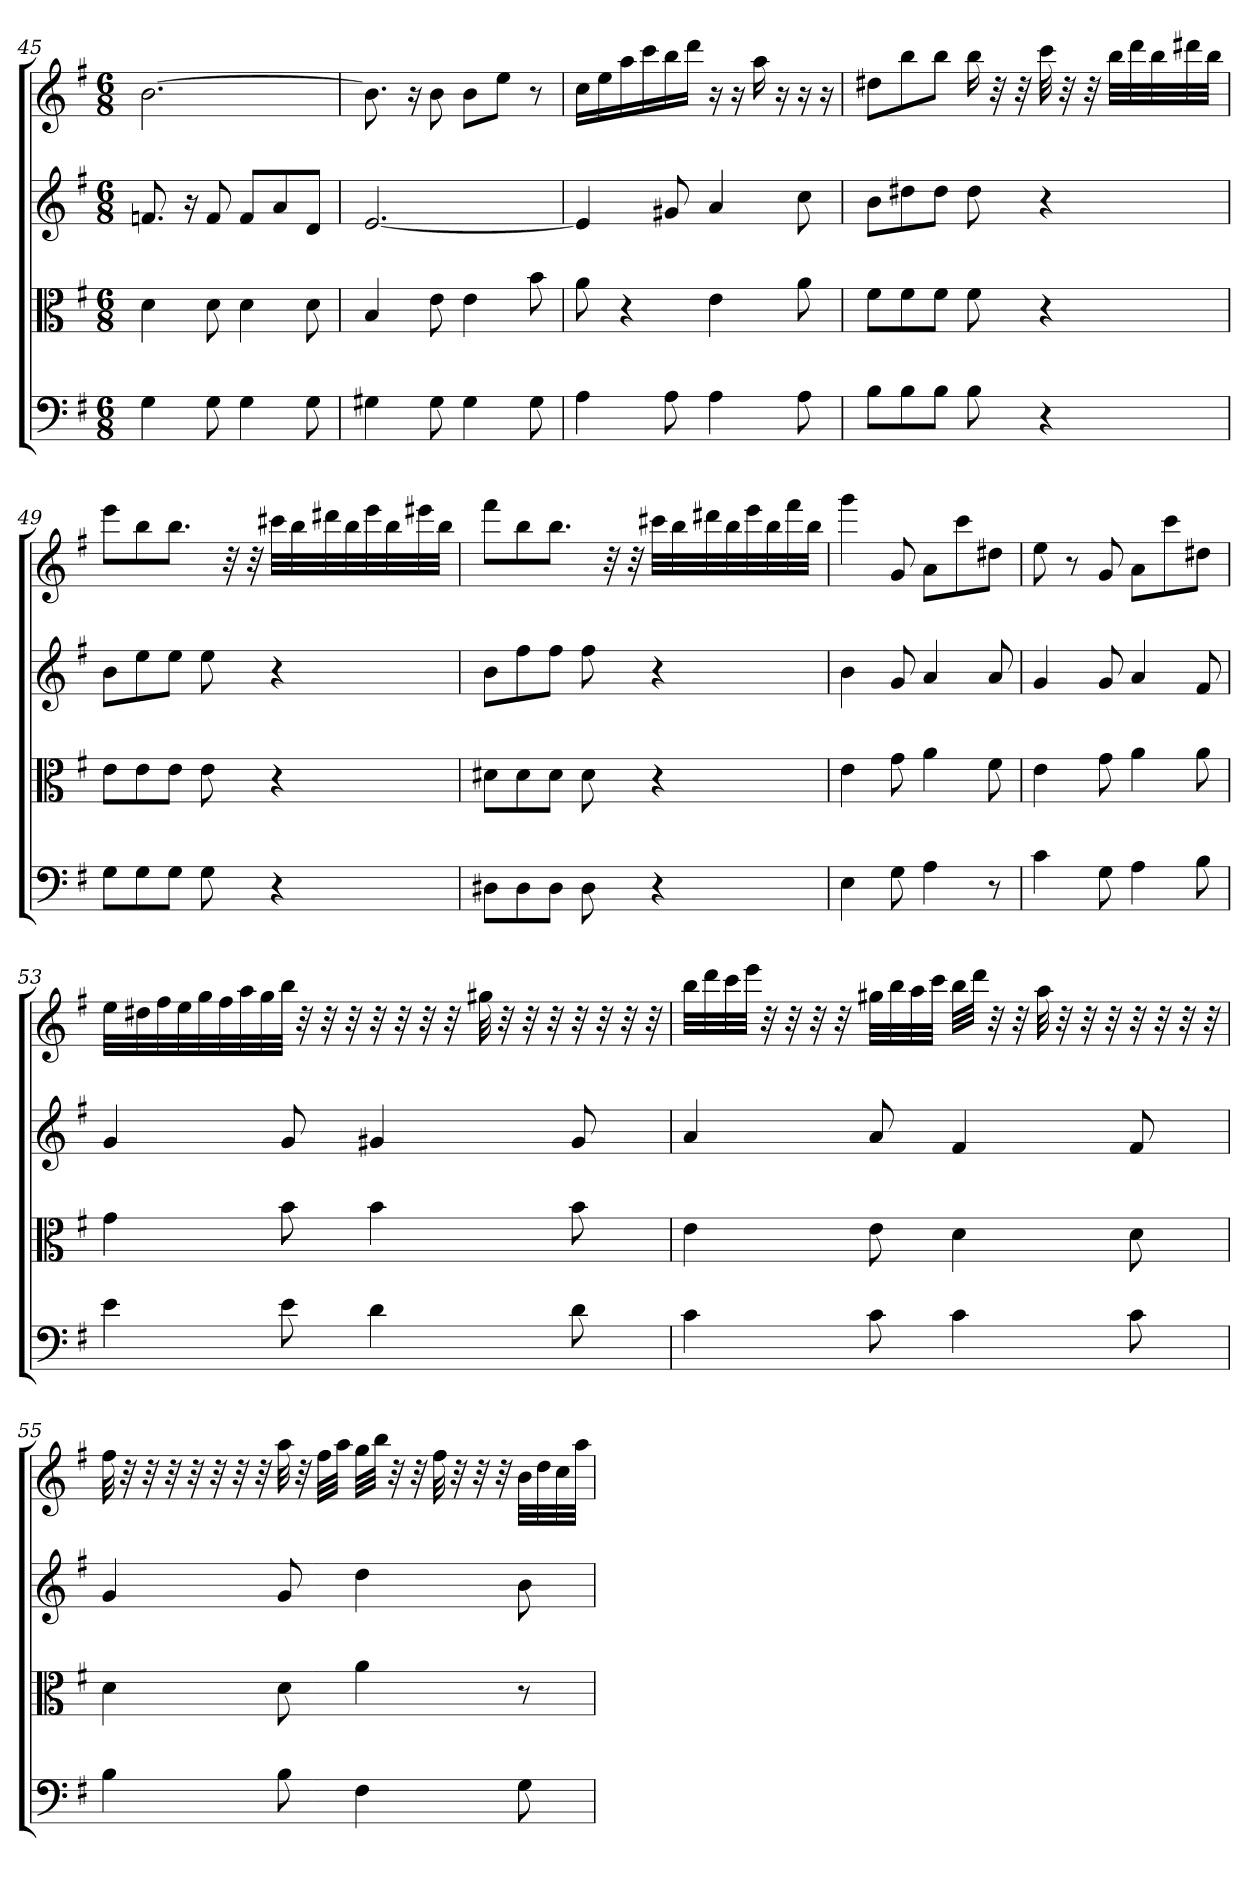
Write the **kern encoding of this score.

**kern	**kern	**kern	**kern
*part4	*part3	*part2	*part1
*staff4	*staff3	*staff2	*staff1
*clefF4	*clefC3	*clefG2	*clefG2
*k[f#]	*k[f#]	*k[f#]	*k[f#]
*G:	*G:	*G:	*G:
*M6/8	*M6/8	*M6/8	*M6/8
=45	=45	=45	=45
4G	4d	8.fn	[2.b
.	.	16r	.
8G	8d	8f	.
4G	4d	8f/L	.
.	.	8a/	.
8G	8d	8d/J	.
=46	=46	=46	=46
4G#X	4B	[2.e	8.b]
.	.	.	16r
8G#	8e	.	8b
4G#	4e	.	8b\L
.	.	.	8ee\J
8G#	8b	.	8r
=47	=47	=47	=47
4A	8a	4e]	16cc\LL
.	.	.	16ee\
.	4r	.	16aa\
.	.	.	16ccc\
8A	.	8g#X	16bb\
.	.	.	16ddd\JJ
4A	4e	4a	16r
.	.	.	16r
.	.	.	16aa
.	.	.	16r
8A	8a	8cc	16r
.	.	.	16r
=48	=48	=48	=48
8B\L	8f#\L	8b\L	8dd#X\L
8B\	8f#\	8dd#X\	8bb\
8B\J	8f#\J	8dd#\J	8bb\J
8B	8f#	8dd#	16bb
.	.	.	32r
.	.	.	32r
4r	4r	4r	32ccc
.	.	.	32r
.	.	.	32r
.	.	.	32bb\LLL
.	.	.	32ddd\
.	.	.	32bb\
.	.	.	32ddd#X\
.	.	.	32bb\JJJ
=49	=49	=49	=49
8G\L	8e\L	8b\L	8eee\L
8G\	8e\	8ee\	8bb\
8G\J	8e\J	8ee\J	8.bb\J
8G	8e	8ee	.
.	.	.	32r
.	.	.	32r
4r	4r	4r	32ccc#X\LLL
.	.	.	32bb\
.	.	.	32ddd#X\
.	.	.	32bb\
.	.	.	32eee\
.	.	.	32bb\
.	.	.	32eee#X\
.	.	.	32bb\JJJ
=50	=50	=50	=50
8D#X\L	8d#X\L	8b\L	8fff#\L
8D#\	8d#\	8ff#\	8bb\
8D#\J	8d#\J	8ff#\J	8.bb\J
8D#	8d#	8ff#	.
.	.	.	32r
.	.	.	32r
4r	4r	4r	32ccc#X\LLL
.	.	.	32bb\
.	.	.	32ddd#X\
.	.	.	32bb\
.	.	.	32eee\
.	.	.	32bb\
.	.	.	32fff#\
.	.	.	32bb\JJJ
=51	=51	=51	=51
4E	4e	4b	4ggg
8G	8g	8g	8g
4A	4a	4a	8a\L
.	.	.	8ccc\
8r	8f#	8a	8dd#X\J
=52	=52	=52	=52
4c	4e	4g	8ee
.	.	.	8r
8G	8g	8g	8g
4A	4a	4a	8a\L
.	.	.	8ccc\
8B	8a	8f#	8dd#X\J
=53	=53	=53	=53
4e	4g	4g	32ee\LLL
.	.	.	32dd#X\
.	.	.	32ff#\
.	.	.	32ee\
.	.	.	32gg\
.	.	.	32ff#\
.	.	.	32aa\
.	.	.	32gg\
8e	8b	8g	32bb\JJJ
.	.	.	32r
.	.	.	32r
.	.	.	32r
4d	4b	4g#X	32r
.	.	.	32r
.	.	.	32r
.	.	.	32r
.	.	.	32gg#X
.	.	.	32r
.	.	.	32r
.	.	.	32r
8d	8b	8g#	32r
.	.	.	32r
.	.	.	32r
.	.	.	32r
=54	=54	=54	=54
4c	4e	4a	32bb\LLL
.	.	.	32ddd\
.	.	.	32ccc\
.	.	.	32eee\JJJ
.	.	.	32r
.	.	.	32r
.	.	.	32r
.	.	.	32r
8c	8e	8a	32gg#X\LLL
.	.	.	32bb\
.	.	.	32aa\
.	.	.	32ccc\JJJ
4c	4d	4f#	32bb\LLL
.	.	.	32ddd\JJJ
.	.	.	32r
.	.	.	32r
.	.	.	32aa
.	.	.	32r
.	.	.	32r
.	.	.	32r
8c	8d	8f#	32r
.	.	.	32r
.	.	.	32r
.	.	.	32r
=55	=55	=55	=55
4B	4d	4g	32ff#
.	.	.	32r
.	.	.	32r
.	.	.	32r
.	.	.	32r
.	.	.	32r
.	.	.	32r
.	.	.	32r
8B	8d	8g	32aa
.	.	.	32r
.	.	.	32ff#\LLL
.	.	.	32aa\JJJ
4F#	4a	4dd	32gg\LLL
.	.	.	32bb\JJJ
.	.	.	32r
.	.	.	32r
.	.	.	32ff#
.	.	.	32r
.	.	.	32r
.	.	.	32r
8G	8r	8b	32b\LLL
.	.	.	32dd\
.	.	.	32cc\
.	.	.	32aa\JJJ
=	=	=	=
*-	*-	*-	*-
